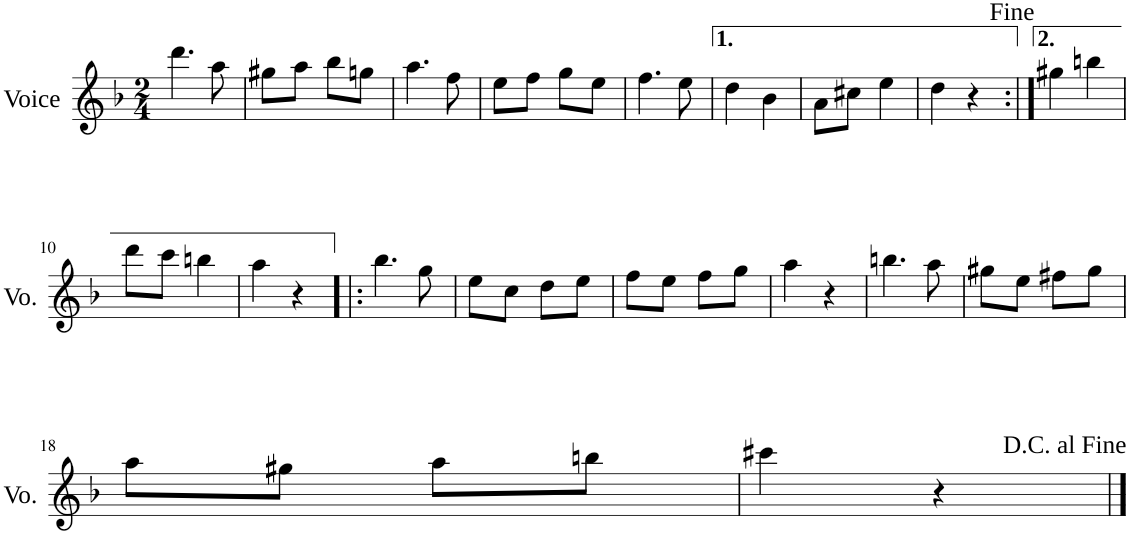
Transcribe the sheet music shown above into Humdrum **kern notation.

**kern
*part1
*staff1
*I"Voice
*I'Vo.
*clefG2
*k[b-]
*M2/4
=1
4.ddd\
8aa\
=2
8gg#X\L
8aa\J
8bb-\L
8ggn\J
=3
4.aa\
8ff\
=4
8ee\L
8ff\J
8gg\L
8ee\J
=5
4.ff\
8ee\
=6
4dd\
4b-\
=7
8a\L
8cc#X\J
4ee\
=8
4dd\
4r
!LO:TX:a:t=<font face="Times New Roman"/>Fine
=9:|!
4gg#X\
4bbn\
!!LO:LB:g=z
=10
8ddd\L
8ccc\J
4bbn\
=11
4aa\
4r
=12!|:
4.bb-\
8gg\
=13
8ee\L
8cc\J
8dd\L
8ee\J
=14
8ff\L
8ee\J
8ff\L
8gg\J
=15
4aa\
4r
=16
4.bbn\
8aa\
=17
8gg#X\L
8ee\J
8ff#X\L
8gg#\J
!!LO:LB:g=z
=18
8aa\L
8gg#X\J
8aa\L
8bbn\J
=19
4ccc#X\
4r
!LO:TX:a:t=<font face="Times New Roman"/>D.C. al Fine
==
*-
